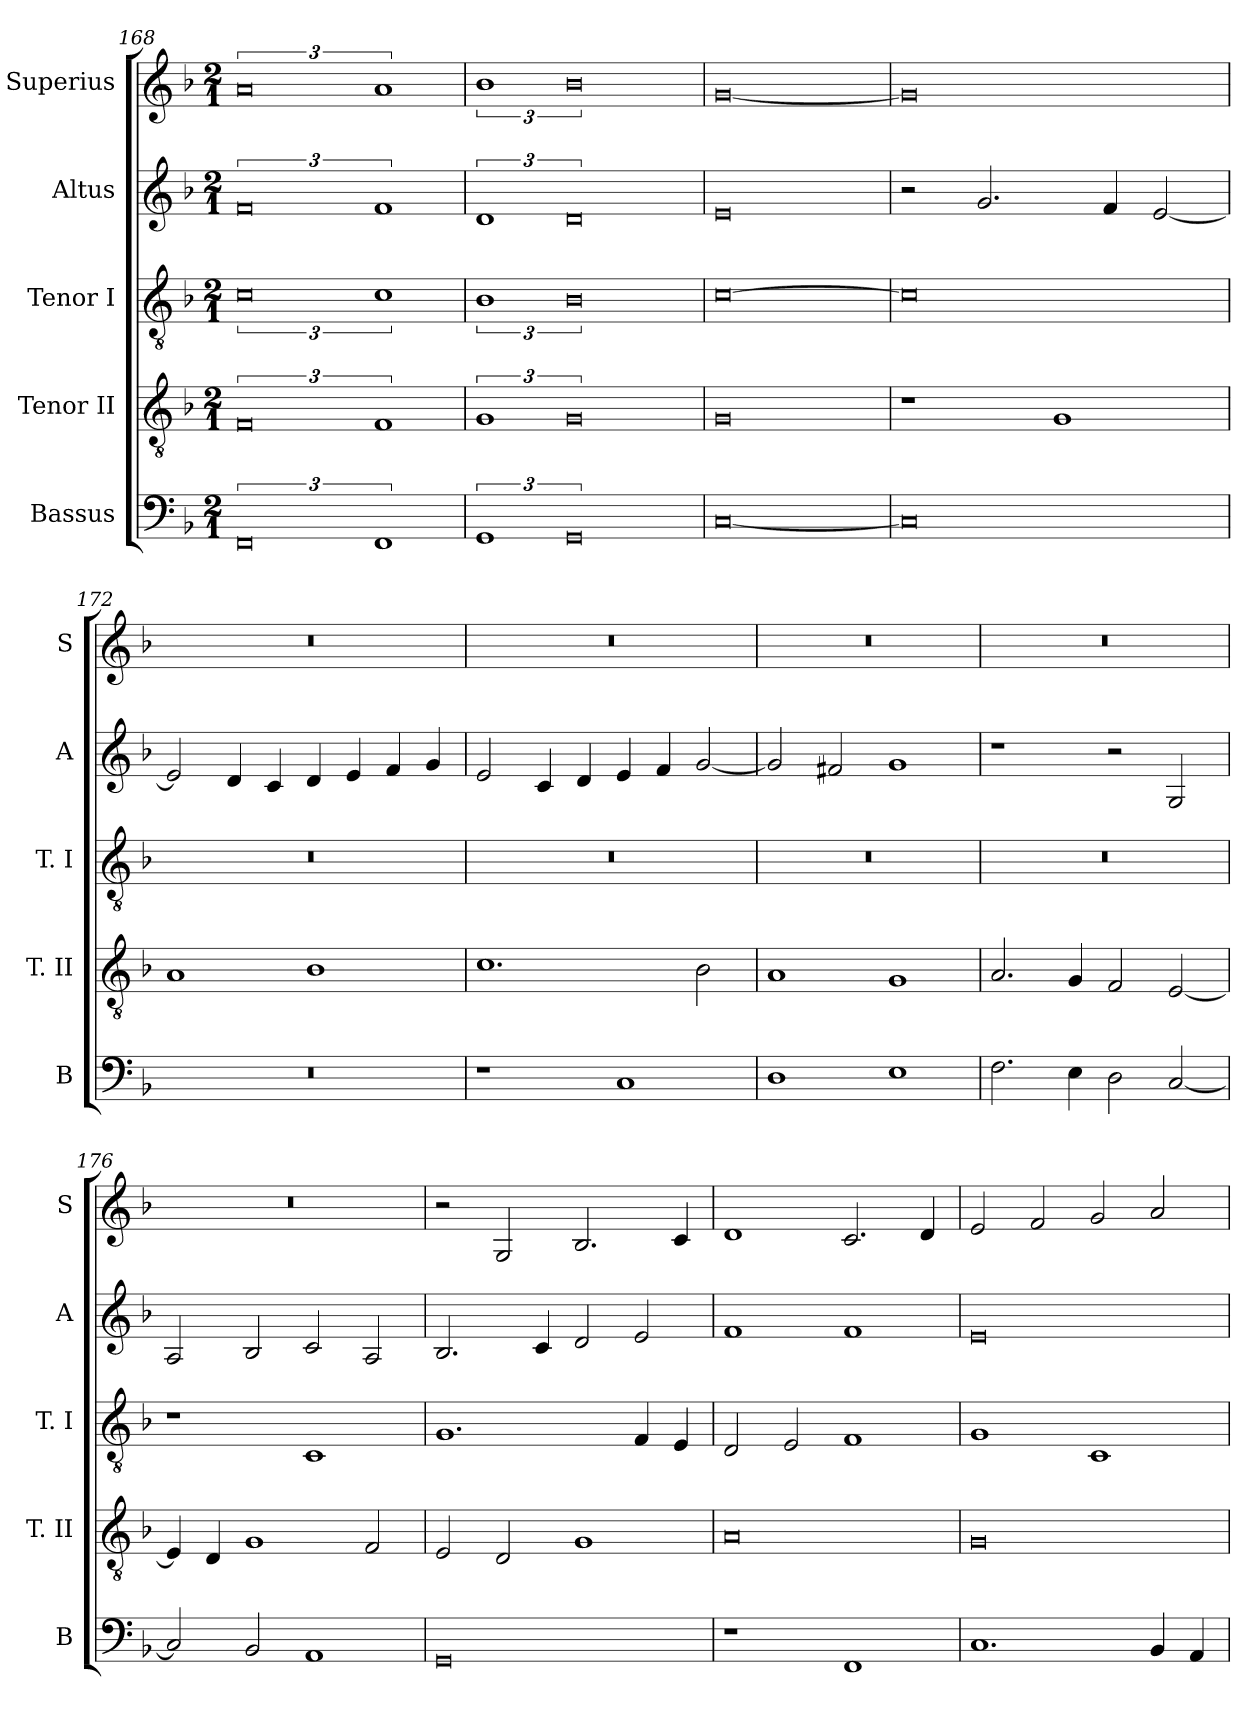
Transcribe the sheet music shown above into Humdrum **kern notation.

**kern	**kern	**kern	**kern	**kern
*part5	*part4	*part3	*part2	*part1
*staff5	*staff4	*staff3	*staff2	*staff1
*I"Bassus	*I"Tenor II	*I"Tenor I	*I"Altus	*I"Superius
*I'B	*I'T. II	*I'T. I	*I'A	*I'S
*clefF4	*clefGv2	*clefGv2	*clefG2	*clefG2
*k[b-]	*k[b-]	*k[b-]	*k[b-]	*k[b-]
*F:	*F:	*F:	*F:	*F:
*M2/1	*M2/1	*M2/1	*M2/1	*M2/1
=168	=168	=168	=168	=168
3%4FF	3%4F	3%4c	3%4f	3%4a
3%2FF	3%2F	3%2c	3%2f	3%2a
=169	=169	=169	=169	=169
3%2GG	3%2G	3%2B-	3%2d	3%2b-
3%4GG	3%4G	3%4B-	3%4d	3%4b-
=170	=170	=170	=170	=170
[0C	0G	[0c	0e	[0g
=171	=171	=171	=171	=171
0C]	1r	0c]	2r	0g]
.	.	.	2.g	.
.	1G	.	.	.
.	.	.	4f	.
.	.	.	[2e	.
=172	=172	=172	=172	=172
0r	1A	0r	2e]	0r
.	.	.	4d	.
.	.	.	4c	.
.	1B-	.	4d	.
.	.	.	4e	.
.	.	.	4f	.
.	.	.	4g	.
=173	=173	=173	=173	=173
1r	1.c	0r	2e	0r
.	.	.	4c	.
.	.	.	4d	.
1C	.	.	4e	.
.	.	.	4f	.
.	2B-	.	[2g	.
=174	=174	=174	=174	=174
1D	1A	0r	2g]	0r
.	.	.	2f#X	.
1E	1G	.	1g	.
=175	=175	=175	=175	=175
2.F	2.A	0r	1r	0r
4E	4G	.	.	.
2D	2F	.	2r	.
[2C	[2E	.	2G	.
=176	=176	=176	=176	=176
2C]	4E]	1r	2A	0r
.	4D	.	.	.
2BB-	1G	.	2B-	.
1AA	.	1C	2c	.
.	2F	.	2A	.
=177	=177	=177	=177	=177
0GG	2E	1.G	2.B-	2r
.	2D	.	.	2G
.	.	.	4c	.
.	1G	.	2d	2.B-
.	.	4F	2e	.
.	.	4E	.	4c
=178	=178	=178	=178	=178
1r	0A	2D	1f	1d
.	.	2E	.	.
1FF	.	1F	1f	2.c
.	.	.	.	4d
=179	=179	=179	=179	=179
1.C	0G	1G	0e	2e
.	.	.	.	2f
.	.	1C	.	2g
4BB-	.	.	.	2a
4AA	.	.	.	.
=	=	=	=	=
*-	*-	*-	*-	*-
